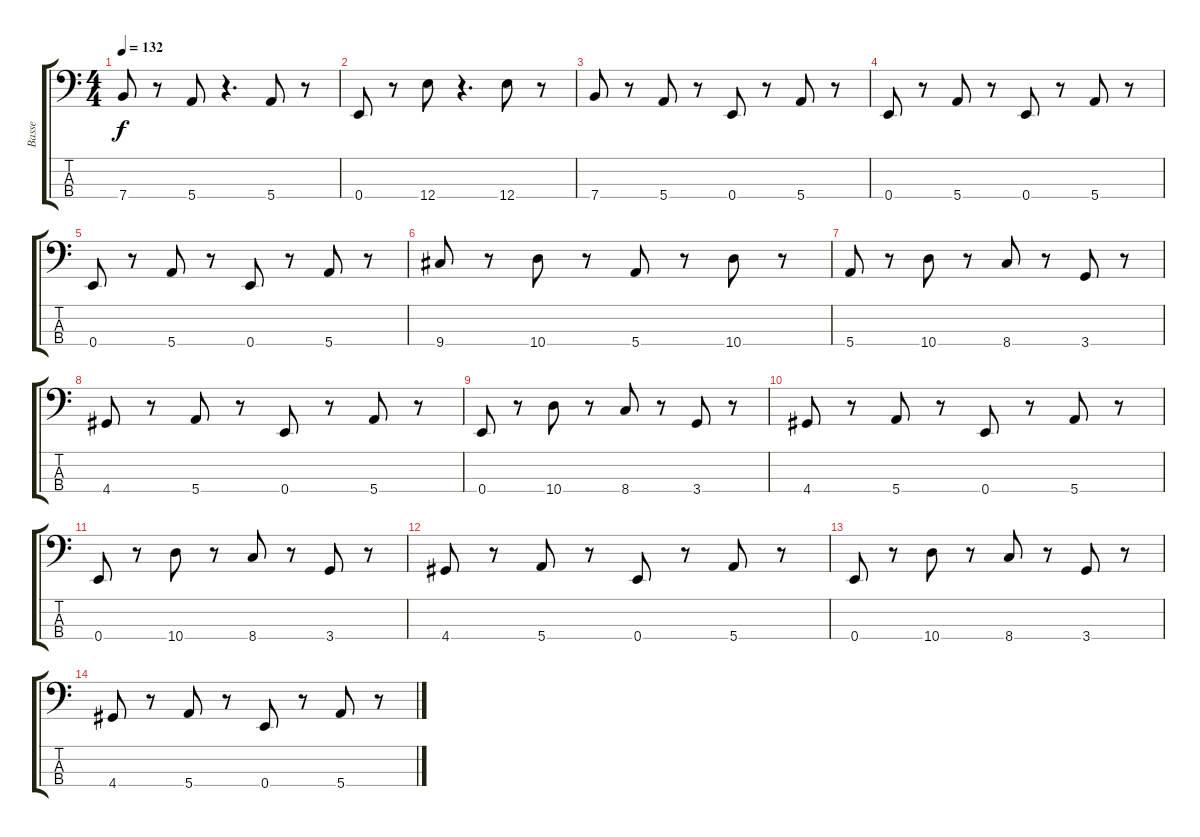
\track ("Basse" "Basse") {instrument synthbass2}
\staff {score tabs}
\tuning (G2 D2 A1 E1) {hide}
\ts (4 4)
\tempo 132
\clef f4
\ks c
7.4.8{dy f} r.8 5.4.8 r.4{d} 5.4.8 r.8 |
0.4.8 r.8 12.4.8 r.4{d} 12.4.8 r.8 |
7.4.8 r.8 5.4.8 r.8 0.4.8 r.8 5.4.8 r.8 |
0.4.8 r.8 5.4.8 r.8 0.4.8 r.8 5.4.8 r.8 |
0.4.8 r.8 5.4.8 r.8 0.4.8 r.8 5.4.8 r.8 |
9.4.8 r.8 10.4.8 r.8 5.4.8 r.8 10.4.8 r.8 |
5.4.8 r.8 10.4.8 r.8 8.4.8 r.8 3.4.8 r.8 |
4.4.8 r.8 5.4.8 r.8 0.4.8 r.8 5.4.8 r.8 |
0.4.8 r.8 10.4.8 r.8 8.4.8 r.8 3.4.8 r.8 |
4.4.8 r.8 5.4.8 r.8 0.4.8 r.8 5.4.8 r.8 |
0.4.8 r.8 10.4.8 r.8 8.4.8 r.8 3.4.8 r.8 |
4.4.8 r.8 5.4.8 r.8 0.4.8 r.8 5.4.8 r.8 |
0.4.8 r.8 10.4.8 r.8 8.4.8 r.8 3.4.8 r.8 |
4.4.8 r.8 5.4.8 r.8 0.4.8 r.8 5.4.8 r.8
